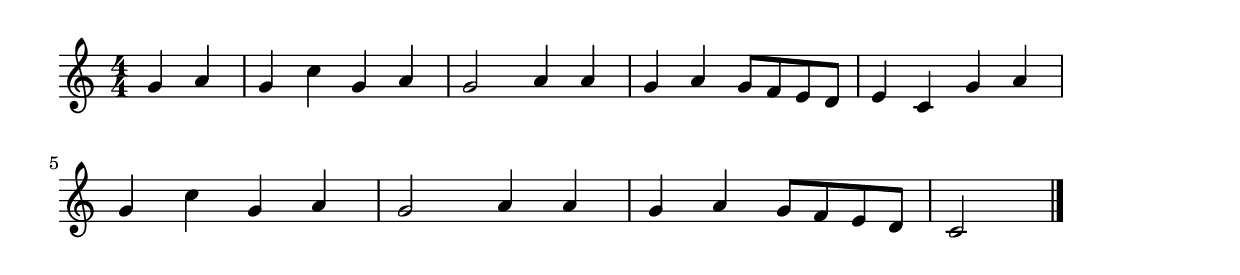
\version "2.18.2"

% アマリリス(みんなできこうたのしいオルゴールを)
% \index{あまりりす@アマリリス(みんなできこうたのしいオルゴールを)}

\score {

\layout {
line-width = #170
indent = 0\mm
}

\relative c'' {
\key c \major
\time 4/4
\numericTimeSignature

\partial 2
g4 a |%0
g c g a |%1
g2 a4 a |%2
g a g8 f e d |%3
e4 c g' a |%4
\break
g c g a |%5
g2 a4 a |%6
g a g8 f e d |%7
c2


\bar "|."
}

\midi {}

}